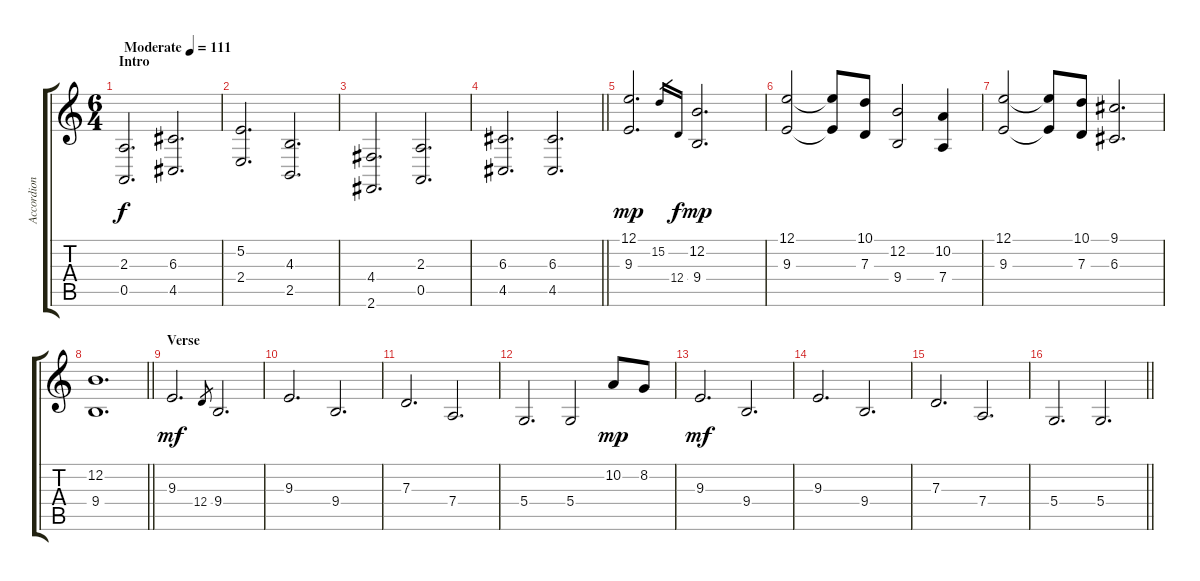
\track ("Accordion" "Accordion") {instrument tangoaccordion}
\staff {score tabs}
\tuning (E4 B3 G3 D3 A2 E2) {hide}
\ts (6 4)
\section ("" "Intro")
\tempo (111 "Moderate")
\clef g2
\ks c
(2.3 0.5).2{d dy f instrument tangoaccordion} (6.3 4.5).2{d} |
(5.2 2.4).2{d} (4.3 2.5).2{d} |
(4.4 2.6).2{d} (2.3 0.5).2{d} |
\barLineRight lightlight
(6.3 4.5).2{d} (6.3 4.5).2{d} |
(12.1 9.3).2{d dy mp} 15.2.16{gr} 12.4.16{gr dy f} (12.2 9.4).2{d dy mp} |
(12.1 9.3).2 (12.1{t} 9.3{t}).8 (10.1 7.3).8 (12.2 9.4).2 (10.2 7.4).4 |
(12.1 9.3).2 (12.1{t} 9.3{t}).8 (10.1 7.3).8 (9.1 6.3).2{d} |
\barLineRight lightlight
(12.2 9.4).1{d} |
\section ("" "Verse")
9.3.2{d dy mf} 12.4.8{gr} 9.4.2{d} |
9.3.2{d} 9.4.2{d} |
7.3.2{d} 7.4.2{d} |
5.4.2{d} 5.4.2 10.2.8{dy mp} 8.2.8 |
9.3.2{d dy mf} 9.4.2{d} |
9.3.2{d} 9.4.2{d} |
7.3.2{d} 7.4.2{d} |
\barLineRight lightlight
5.4.2{d} 5.4.2{d}
